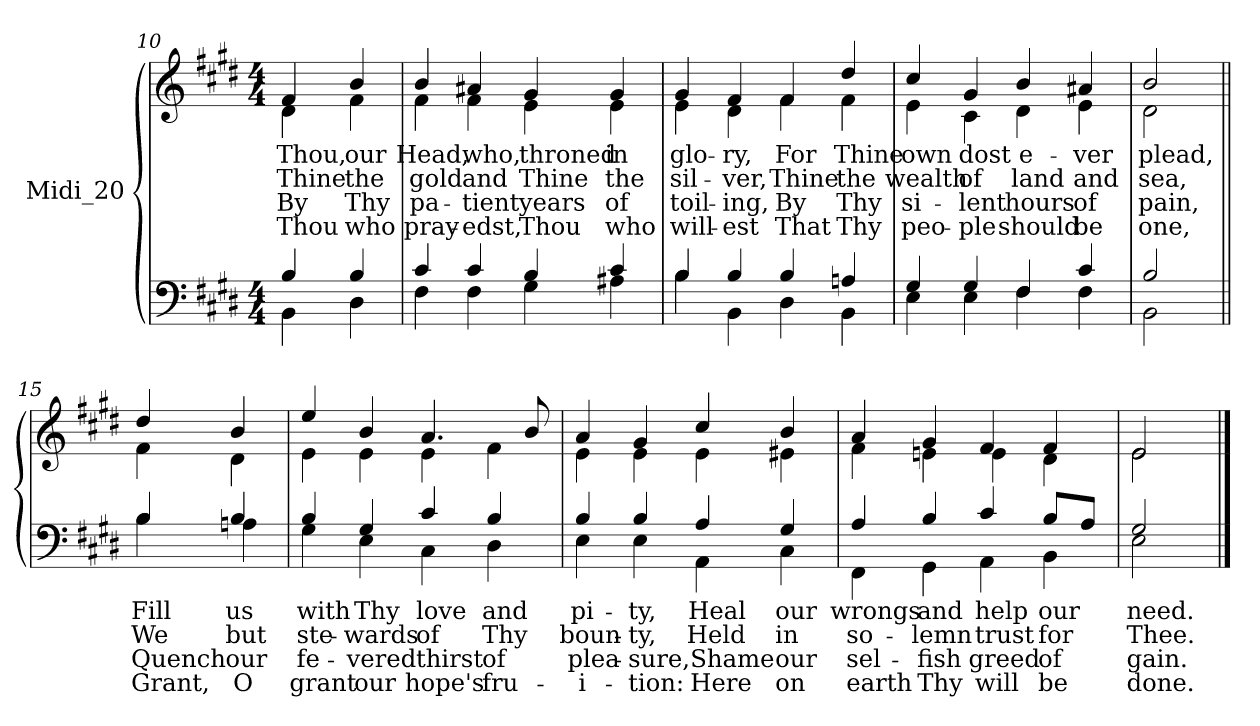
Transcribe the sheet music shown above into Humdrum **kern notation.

**kern	**text	**text	**text	**text	**kern	**text	**text	**text	**text
*part2	*part2	*part2	*part2	*part2	*part1	*part1	*part1	*part1	*part1
*staff2	*staff2	*staff2	*staff2	*staff2	*staff1	*staff1	*staff1	*staff1	*staff1
*I"Midi_20	*	*	*	*	*I"Midi_20	*	*	*	*
!!LO:LB:g=z
*clefF4	*	*	*	*	*clefG2	*	*	*	*
*k[f#c#g#d#]	*	*	*	*	*k[f#c#g#d#]	*	*	*	*
*E:	*	*	*	*	*E:	*	*	*	*
*M4/4	*	*	*	*	*M4/4	*	*	*	*
=10	=10	=10	=10	=10	=10	=10	=10	=10	=10
*^	*	*	*	*	*^	*	*	*	*
!	!	!	!	!	!	!	!	!LO:LY:b	!LO:LY:b	!LO:LY:b	!LO:LY:b
4B/	4BB\	.	.	.	.	4f#/	4d#\	Thou,	Thine	By	Thou
!	!	!	!	!	!	!	!	!LO:LY:b	!LO:LY:b	!LO:LY:b	!LO:LY:b
4B/	4D#\	.	.	.	.	4b/	4f#\	our	the	Thy	who
=11	=11	=11	=11	=11	=11	=11	=11	=11	=11	=11	=11
!	!	!	!	!	!	!	!	!LO:LY:b	!LO:LY:b	!LO:LY:b	!LO:LY:b
4c#/	4F#\	.	.	.	.	4b/	4f#\	Head,	gold	pa-	-pray-
!	!	!	!	!	!	!	!	!LO:LY:b	!LO:LY:b	!LO:LY:b	!LO:LY:b
4c#/	4F#\	.	.	.	.	4a#X/	4f#\	-who,	and	tient	edst,
!	!	!	!	!	!	!	!	!LO:LY:b	!LO:LY:b	!LO:LY:b	!LO:LY:b
4B/	4G#\	.	.	.	.	4g#/	4e\	throned	Thine	years	Thou
!	!	!	!	!	!	!	!	!LO:LY:b	!LO:LY:b	!LO:LY:b	!LO:LY:b
4c#/	4A#X\	.	.	.	.	4g#/	4e\	in	the	of	who
=12	=12	=12	=12	=12	=12	=12	=12	=12	=12	=12	=12
!	!	!	!	!	!	!	!	!LO:LY:b	!LO:LY:b	!LO:LY:b	!LO:LY:b
4B/	4B\	.	.	.	.	4g#/	4e\	glo-	-sil-	-toil-	-will-
!	!	!	!	!	!	!	!	!LO:LY:b	!LO:LY:b	!LO:LY:b	!LO:LY:b
4B/	4BB\	.	.	.	.	4f#/	4d#\	-ry,	ver,	ing,	est
!	!	!	!	!	!	!	!	!LO:LY:b	!LO:LY:b	!LO:LY:b	!LO:LY:b
4B/	4D#\	.	.	.	.	4f#/	4f#\	For	Thine	By	That
!	!	!	!	!	!	!	!	!LO:LY:b	!LO:LY:b	!LO:LY:b	!LO:LY:b
4An/	4BB\	.	.	.	.	4dd#/	4f#\	Thine	the	Thy	Thy
=13	=13	=13	=13	=13	=13	=13	=13	=13	=13	=13	=13
!	!	!	!	!	!	!	!	!LO:LY:b	!LO:LY:b	!LO:LY:b	!LO:LY:b
4G#/	4E\	.	.	.	.	4cc#/	4e\	own	wealth	si-	-peo-
!	!	!	!	!	!	!	!	!LO:LY:b	!LO:LY:b	!LO:LY:b	!LO:LY:b
4G#/	4E\	.	.	.	.	4g#/	4c#\	-dost	of	lent	ple
!	!	!	!	!	!	!	!	!LO:LY:b	!LO:LY:b	!LO:LY:b	!LO:LY:b
4F#/	4F#\	.	.	.	.	4b/	4d#\	e-	-land	hours	should
!	!	!	!	!	!	!	!	!LO:LY:b	!LO:LY:b	!LO:LY:b	!LO:LY:b
4c#/	4F#\	.	.	.	.	4a#X/	4e\	ver	and	of	be
=14	=14	=14	=14	=14	=14	=14	=14	=14	=14	=14	=14
!	!	!	!	!	!	!	!	!LO:LY:b	!LO:LY:b	!LO:LY:b	!LO:LY:b
2B/	2BB\	.	.	.	.	2b/	2d#\	plead,	sea,	pain,	one,
!!LO:LB:g=z	!!
=15||	=15||	=15||	=15||	=15||	=15||	=15||	=15||	=15||	=15||	=15||	=15||
!	!	!LO:LY:a	!LO:LY:a	!LO:LY:a	!LO:LY:a	!	!	!	!	!	!
4B/	4B\	Fill	We	Quench	Grant,	4dd#/	4f#\	.	.	.	.
!	!	!LO:LY:a	!LO:LY:a	!LO:LY:a	!LO:LY:a	!	!	!	!	!	!
4B/	4An\	us	but	our	O	4b/	4d#\	.	.	.	.
=16	=16	=16	=16	=16	=16	=16	=16	=16	=16	=16	=16
!	!	!LO:LY:a	!LO:LY:a	!LO:LY:a	!LO:LY:a	!	!	!	!	!	!
4B/	4G#\	with	ste-	-fe-	-grant	4ee/	4e\	.	.	.	.
!	!	!LO:LY:a	!LO:LY:a	!LO:LY:a	!LO:LY:a	!	!	!	!	!	!
4G#/	4E\	Thy	wards	vered	our	4b/	4e\	.	.	.	.
!	!	!LO:LY:a	!LO:LY:a	!LO:LY:a	!LO:LY:a	!	!	!	!	!	!
4c#/	4C#\	love	of	thirst	hope's	4.a/	4e\	.	.	.	.
!	!	!LO:LY:a	!LO:LY:a	!LO:LY:a	!LO:LY:a	!	!	!	!	!	!
4B/	4D#\	and	Thy	of	fru-	.	4f#\	.	.	.	.
.	.	.	.	.	.	8b/	.	.	.	.	.
=17	=17	=17	=17	=17	=17	=17	=17	=17	=17	=17	=17
!	!	!LO:LY:a	!LO:LY:a	!LO:LY:a	!LO:LY:a	!	!	!	!	!	!
4B/	4E\	-pi-	-boun-	-plea-	-i-	4a/	4e\	.	.	.	.
!	!	!LO:LY:a	!LO:LY:a	!LO:LY:a	!LO:LY:a	!	!	!	!	!	!
4B/	4E\	-ty,	ty,	sure,	tion:	4g#/	4e\	.	.	.	.
!	!	!LO:LY:a	!LO:LY:a	!LO:LY:a	!LO:LY:a	!	!	!	!	!	!
4A/	4AA\	Heal	Held	Shame	Here	4cc#/	4e\	.	.	.	.
!	!	!LO:LY:a	!LO:LY:a	!LO:LY:a	!LO:LY:a	!	!	!	!	!	!
4G#/	4C#\	our	in	our	on	4b/	4e#X\	.	.	.	.
=18	=18	=18	=18	=18	=18	=18	=18	=18	=18	=18	=18
!	!	!LO:LY:a	!LO:LY:a	!LO:LY:a	!LO:LY:a	!	!	!	!	!	!
4A/	4FF#\	wrongs	so-	-sel-	-earth	4a/	4f#\	.	.	.	.
!	!	!LO:LY:a	!LO:LY:a	!LO:LY:a	!LO:LY:a	!	!	!	!	!	!
4B/	4GG#\	and	lemn	fish	Thy	4g#/	4en\	.	.	.	.
!	!	!LO:LY:a	!LO:LY:a	!LO:LY:a	!LO:LY:a	!	!	!	!	!	!
4c#/	4AA\	help	trust	greed	will	4f#/	4e\	.	.	.	.
!	!	!LO:LY:a	!LO:LY:a	!LO:LY:a	!LO:LY:a	!	!	!	!	!	!
8B/L	4BB\	our	for	of	be	4f#/	4d#\	.	.	.	.
8A/J	.	.	.	.	.	.	.	.	.	.	.
=19	=19	=19	=19	=19	=19	=19	=19	=19	=19	=19	=19
!	!	!LO:LY:a	!LO:LY:a	!LO:LY:a	!LO:LY:a	!	!	!	!	!	!
2G#/	2E\	need.	Thee.	gain.	done.	2e/	2e\	.	.	.	.
*v	*v	*	*	*	*	*	*	*	*	*	*
*	*	*	*	*	*v	*v	*	*	*	*
==	==	==	==	==	==	==	==	==	==
*-	*-	*-	*-	*-	*-	*-	*-	*-	*-
